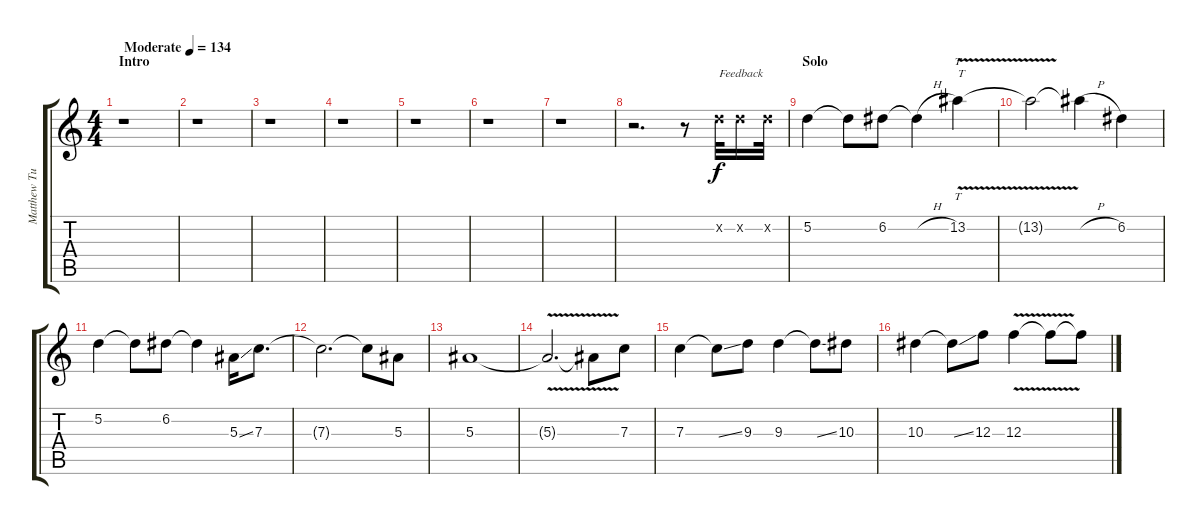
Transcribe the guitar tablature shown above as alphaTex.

\track ("Matthew Tuck - Rhythm" "Matthew Tu") {instrument distortionguitar}
\staff {score tabs}
\tuning (D4 A3 F3 C3 G2 C2) {hide}
\ts (4 4)
\section ("" "Intro")
\tempo (134 "Moderate")
\clef g2
\ks c
r.1{dy f instrument distortionguitar} |
r.1 |
r.1 |
r.1 |
r.1 |
r.1 |
r.1 |
r.2{d} r.8 5.2{x}.32{txt "Feedback"} 5.2{x}.16 5.2{x}.32 |
\section ("" "Solo")
5.2.4 5.2{t}.8 6.2.8 6.2{h t}.4 13.2{v}.4{tt txt "T"} |
13.2{t}.2 13.2{h t}.4 6.2.4 |
5.2.4 5.2{t}.8 6.2.8 6.2{t}.4 5.3{ss}.16 7.3.8{d} |
7.3{t}.2{d} 7.3{t}.8 5.3.8 |
5.3.1 |
5.3{v t}.2{d} 5.3{t}.8 7.3.8 |
7.3.4 7.3{ss t}.8 9.3.8 9.3.4 9.3{ss t}.8 10.3.8 |
10.3.4 10.3{ss t}.8 12.3.8 12.3{v}.4 12.3{t}.8 12.3{t}.8
